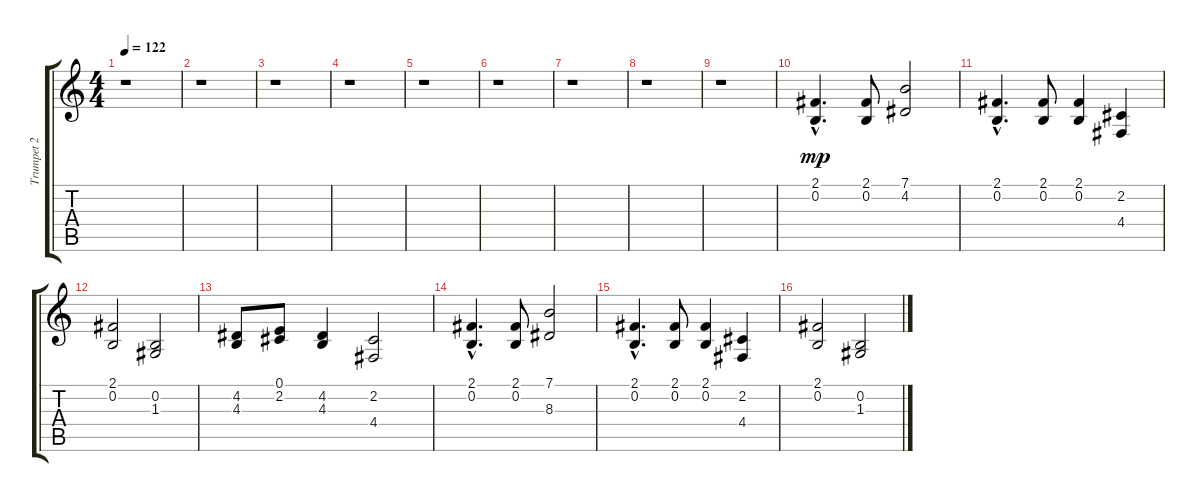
\track ("Trumpet 2" "Trumpet 2") {instrument trumpet}
\staff {score tabs}
\tuning (E4 B3 G3 D3 A2 E2) {hide}
\ts (4 4)
\tempo 122
\clef g2
\ks c
r.1{dy mp} |
r.1 |
r.1 |
r.1 |
r.1 |
r.1 |
r.1 |
r.1 |
r.1 |
(2.1{hac} 0.2{hac}).4{d instrument frenchhorn} (2.1 0.2).8 (7.1 4.2).2 |
(2.1{hac} 0.2{hac}).4{d} (2.1 0.2).8 (2.1 0.2).4 (2.2 4.4).4 |
(2.1 0.2).2 (0.2 1.3).2 |
(4.2 4.3).8 (0.1 2.2).8 (4.2 4.3).4 (2.2 4.4).2 |
(2.1{hac} 0.2{hac}).4{d} (2.1 0.2).8 (7.1 8.3).2 |
(2.1{hac} 0.2{hac}).4{d} (2.1 0.2).8 (2.1 0.2).4 (2.2 4.4).4 |
(2.1 0.2).2 (0.2 1.3).2
